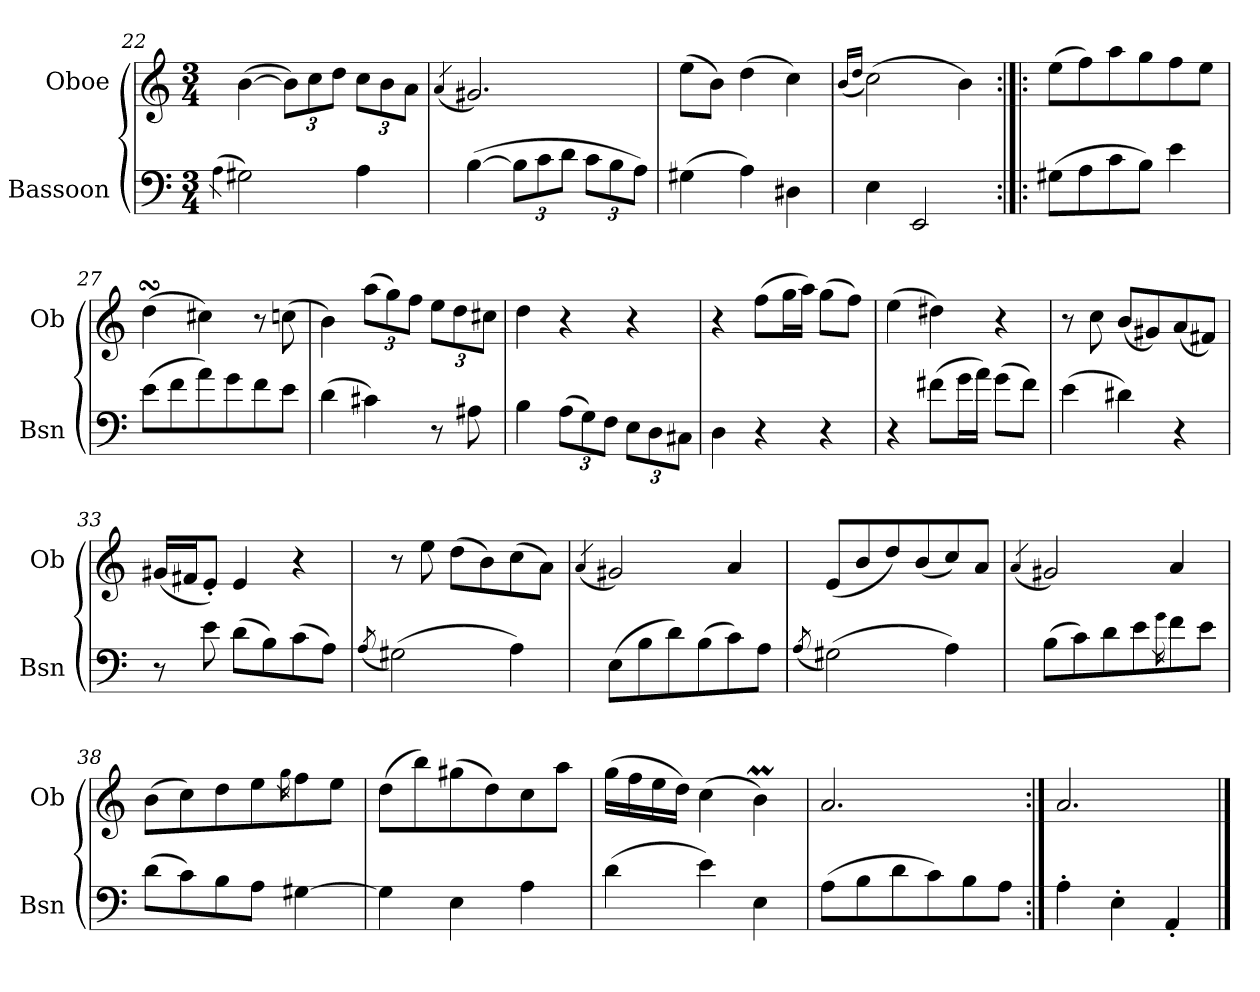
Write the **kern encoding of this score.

**kern	**kern
*part2	*part1
*staff2	*staff1
*I"Bassoon	*I"Oboe
*I'Bsn	*I'Ob
*clefF4	*clefG2
*k[]	*k[]
*C:	*C:
*M3/4	*M3/4
=22	=22
(>4qA\	.
2G#X\)	(>[4b\
*	*Xbrackettup
.	12b\L])
.	12cc\
.	12dd\J
4A\	12cc\L
.	12b\
.	12a\J
=23	=23
.	(<4qa/
(>[4B\	2.g#X/)
*Xbrackettup	*
12B\L]	.
12c\	.
12d\J	.
12c\L	.
12B\	.
12A\J)	.
=24	=24
(>4G#X\	(>8ee\L
.	8b\J)
4A\)	(>4dd\
4D#X\	4cc\)
=25	=25
.	(<16qb/LL
.	16qdd/JJ
4E\	(>2cc\)
2EE/	.
.	4b\)
=26:|!|:	=26:|!|:
(>8G#X\L	(>8ee\L
8A\	8ff\)
8c\	8aa\
8B\J)	8gg\
4e\	8ff\
.	8ee\J
!!LO:LB:g=z
=27	=27
(>8e\L	(>4ddsSSS\
8f\	.
8a\)	4cc#X\)
8g\	.
8f\	8r
8e\J	(>8ccn\
=28	=28
(>4d\	4b\)
4c#X\)	(>12aa\L
.	12gg\)
.	12ff\J
8r	12ee\L
.	12dd\
8A#X\	.
.	12cc#X\J
=29	=29
4B\	4dd\
(>12A\L	4r
12G\)	.
12F\J	.
12E\L	4r
12D\	.
12C#X\J	.
=30	=30
4D\	4r
4r	(>8ff\L
.	16gg\L
.	16aa\JJ)
4r	(>8gg\L
.	8ff\J)
=31	=31
4r	(>4ee\
(>8f#X\L	4dd#X\)
16g\L	.
16a\JJ)	.
(>8g\L	4r
8f#\J)	.
!!LO:LB:g=z
=32	=32
(>4e\	8r
.	8cc\
4d#X\)	(<8b/L
.	8g#X/)
4r	(<8a/
.	8f#X/J)
=33	=33
8r	(<16g#X/LL
.	16f#X/J
8e\	8e'/J)
(>8d\L	4e/
8B\)	.
(>8c\	4r
8A\J)	.
=34	=34
(<8qA/	.
(>2G#X\)	8r
.	8ee\
.	(>8dd\L
.	8b\)
4A\)	(>8cc\
.	8a\J)
=35	=35
.	(<4qa/
(>8E\L	2g#X/)
8B\	.
8d\)	.
(>8B\	.
8c\)	4a/
8A\J	.
=36	=36
(<8qA/	.
(>2G#X\)	(<8e/L
.	8b/
.	8dd/)
.	(<8b/
4A\)	8cc/)
.	8a/J
!!LO:LB:g=z
=37	=37
.	(<4qa/
(>8B\L	2g#X/)
8c\)	.
8d\	.
8e\	.
16qg\	.
8f\	4a/
8e\J	.
=38	=38
(>8d\L	(>8b\L
8c\)	8cc\)
8B\	8dd\
8A\J	8ee\
.	16qgg\
[4G#X\	8ff\
.	8ee\J
=39	=39
4G#\]	(>8dd\L
.	8bb\)
4E\	(>8gg#X\
.	8dd\)
4A\	8cc\
.	8aa\J
=40	=40
(>4d\	(>16gg\LL
.	16ff\
.	16ee\
.	16dd\JJ)
4e\)	(>4cc\
4E\	4bm\)
=41	=41
(>8A\L	2.a/
8B\	.
8d\	.
8c\)	.
8B\	.
8A\J	.
=42:|!	=42:|!
4A'\	2.a/
4E'\	.
4AA'/	.
==	==
*-	*-
